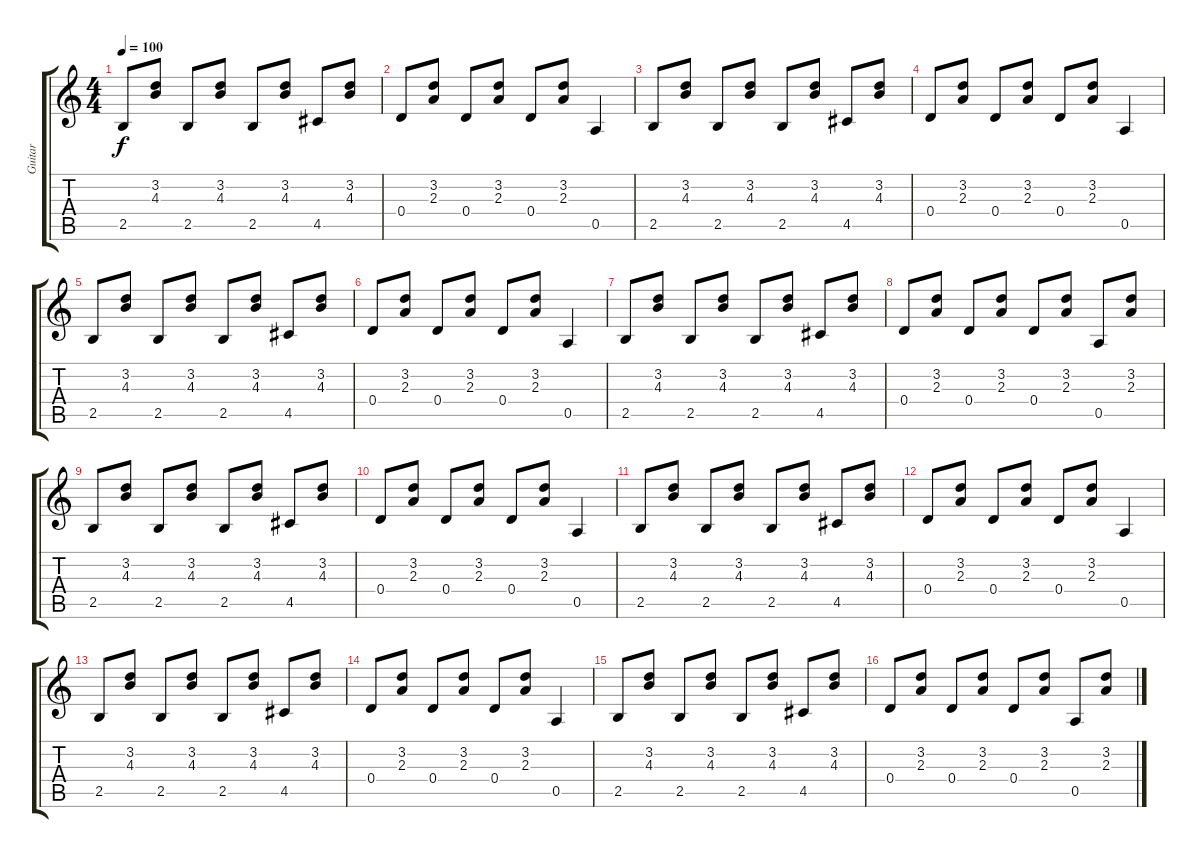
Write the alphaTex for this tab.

\track ("Guitar" "Guitar") {instrument acousticguitarnylon}
\staff {score tabs}
\tuning (E4 B3 G3 D3 A2 E2) {hide}
\ts (4 4)
\tempo 100
\clef g2
\ks c
2.5.8{dy f} (3.2 4.3).8 2.5.8 (3.2 4.3).8 2.5.8 (3.2 4.3).8 4.5.8 (3.2 4.3).8 |
0.4.8 (3.2 2.3).8 0.4.8 (3.2 2.3).8 0.4.8 (3.2 2.3).8 0.5.4 |
2.5.8 (3.2 4.3).8 2.5.8 (3.2 4.3).8 2.5.8 (3.2 4.3).8 4.5.8 (3.2 4.3).8 |
0.4.8 (3.2 2.3).8 0.4.8 (3.2 2.3).8 0.4.8 (3.2 2.3).8 0.5.4 |
2.5.8 (3.2 4.3).8 2.5.8 (3.2 4.3).8 2.5.8 (3.2 4.3).8 4.5.8 (3.2 4.3).8 |
0.4.8 (3.2 2.3).8 0.4.8 (3.2 2.3).8 0.4.8 (3.2 2.3).8 0.5.4 |
2.5.8 (3.2 4.3).8 2.5.8 (3.2 4.3).8 2.5.8 (3.2 4.3).8 4.5.8 (3.2 4.3).8 |
0.4.8 (3.2 2.3).8 0.4.8 (3.2 2.3).8 0.4.8 (3.2 2.3).8 0.5.8 (3.2 2.3).8 |
2.5.8 (3.2 4.3).8 2.5.8 (3.2 4.3).8 2.5.8 (3.2 4.3).8 4.5.8 (3.2 4.3).8 |
0.4.8 (3.2 2.3).8 0.4.8 (3.2 2.3).8 0.4.8 (3.2 2.3).8 0.5.4 |
2.5.8 (3.2 4.3).8 2.5.8 (3.2 4.3).8 2.5.8 (3.2 4.3).8 4.5.8 (3.2 4.3).8 |
0.4.8 (3.2 2.3).8 0.4.8 (3.2 2.3).8 0.4.8 (3.2 2.3).8 0.5.4 |
2.5.8 (3.2 4.3).8 2.5.8 (3.2 4.3).8 2.5.8 (3.2 4.3).8 4.5.8 (3.2 4.3).8 |
0.4.8 (3.2 2.3).8 0.4.8 (3.2 2.3).8 0.4.8 (3.2 2.3).8 0.5.4 |
2.5.8 (3.2 4.3).8 2.5.8 (3.2 4.3).8 2.5.8 (3.2 4.3).8 4.5.8 (3.2 4.3).8 |
0.4.8 (3.2 2.3).8 0.4.8 (3.2 2.3).8 0.4.8 (3.2 2.3).8 0.5.8 (3.2 2.3).8
